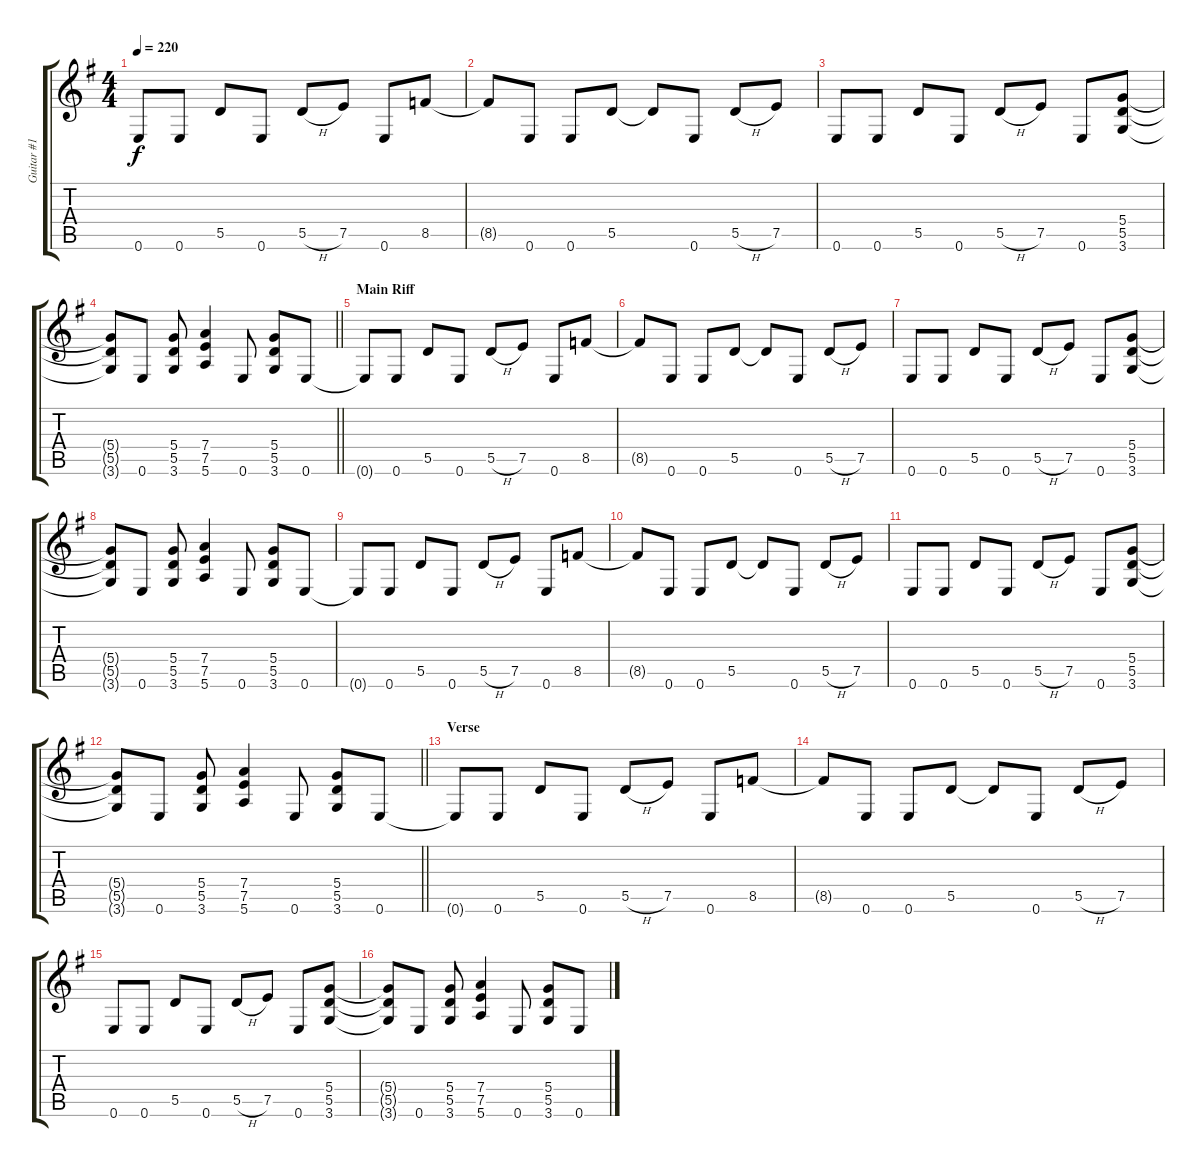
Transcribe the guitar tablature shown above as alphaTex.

\track ("Guitar #1" "Guitar #1") {instrument distortionguitar}
\staff {score tabs}
\tuning (E4 B3 G3 D3 A2 E2) {hide}
\ts (4 4)
\tempo 220
\clef g2
\ks eminor
0.6{t}.8{dy f} 0.6.8 5.5.8 0.6.8 5.5{h}.8 7.5.8 0.6.8{beam merge} 8.5.8 |
8.5{t}.8 0.6.8 0.6.8 5.5.8 5.5{t}.8 0.6.8 5.5{h}.8 7.5.8 |
0.6.8 0.6.8 5.5.8 0.6.8 5.5{h}.8 7.5.8 0.6.8 (5.4 5.5 3.6).8 |
\barLineRight lightlight
(5.4{t} 5.5{t} 3.6{t}).8 0.6.8 (5.4 5.5 3.6).8 (7.4 7.5 5.6).4 0.6.8 (5.4 5.5 3.6).8 0.6.8 |
\section ("" "Main Riff")
0.6{t}.8 0.6.8 5.5.8 0.6.8 5.5{h}.8 7.5.8 0.6.8{beam merge} 8.5.8 |
8.5{t}.8 0.6.8 0.6.8 5.5.8 5.5{t}.8 0.6.8 5.5{h}.8 7.5.8 |
0.6.8 0.6.8 5.5.8 0.6.8 5.5{h}.8 7.5.8 0.6.8 (5.4 5.5 3.6).8 |
(5.4{t} 5.5{t} 3.6{t}).8 0.6.8 (5.4 5.5 3.6).8 (7.4 7.5 5.6).4 0.6.8 (5.4 5.5 3.6).8 0.6.8 |
0.6{t}.8 0.6.8 5.5.8 0.6.8 5.5{h}.8 7.5.8 0.6.8{beam merge} 8.5.8 |
8.5{t}.8 0.6.8 0.6.8 5.5.8 5.5{t}.8 0.6.8 5.5{h}.8 7.5.8 |
0.6.8 0.6.8 5.5.8 0.6.8 5.5{h}.8 7.5.8 0.6.8 (5.4 5.5 3.6).8 |
\barLineRight lightlight
(5.4{t} 5.5{t} 3.6{t}).8 0.6.8 (5.4 5.5 3.6).8 (7.4 7.5 5.6).4 0.6.8 (5.4 5.5 3.6).8 0.6.8 |
\section ("" "Verse")
0.6{t}.8 0.6.8 5.5.8 0.6.8 5.5{h}.8 7.5.8 0.6.8{beam merge} 8.5.8 |
8.5{t}.8 0.6.8 0.6.8 5.5.8 5.5{t}.8 0.6.8 5.5{h}.8 7.5.8 |
0.6.8 0.6.8 5.5.8 0.6.8 5.5{h}.8 7.5.8 0.6.8 (5.4 5.5 3.6).8 |
(5.4{t} 5.5{t} 3.6{t}).8 0.6.8 (5.4 5.5 3.6).8 (7.4 7.5 5.6).4 0.6.8 (5.4 5.5 3.6).8 0.6.8
